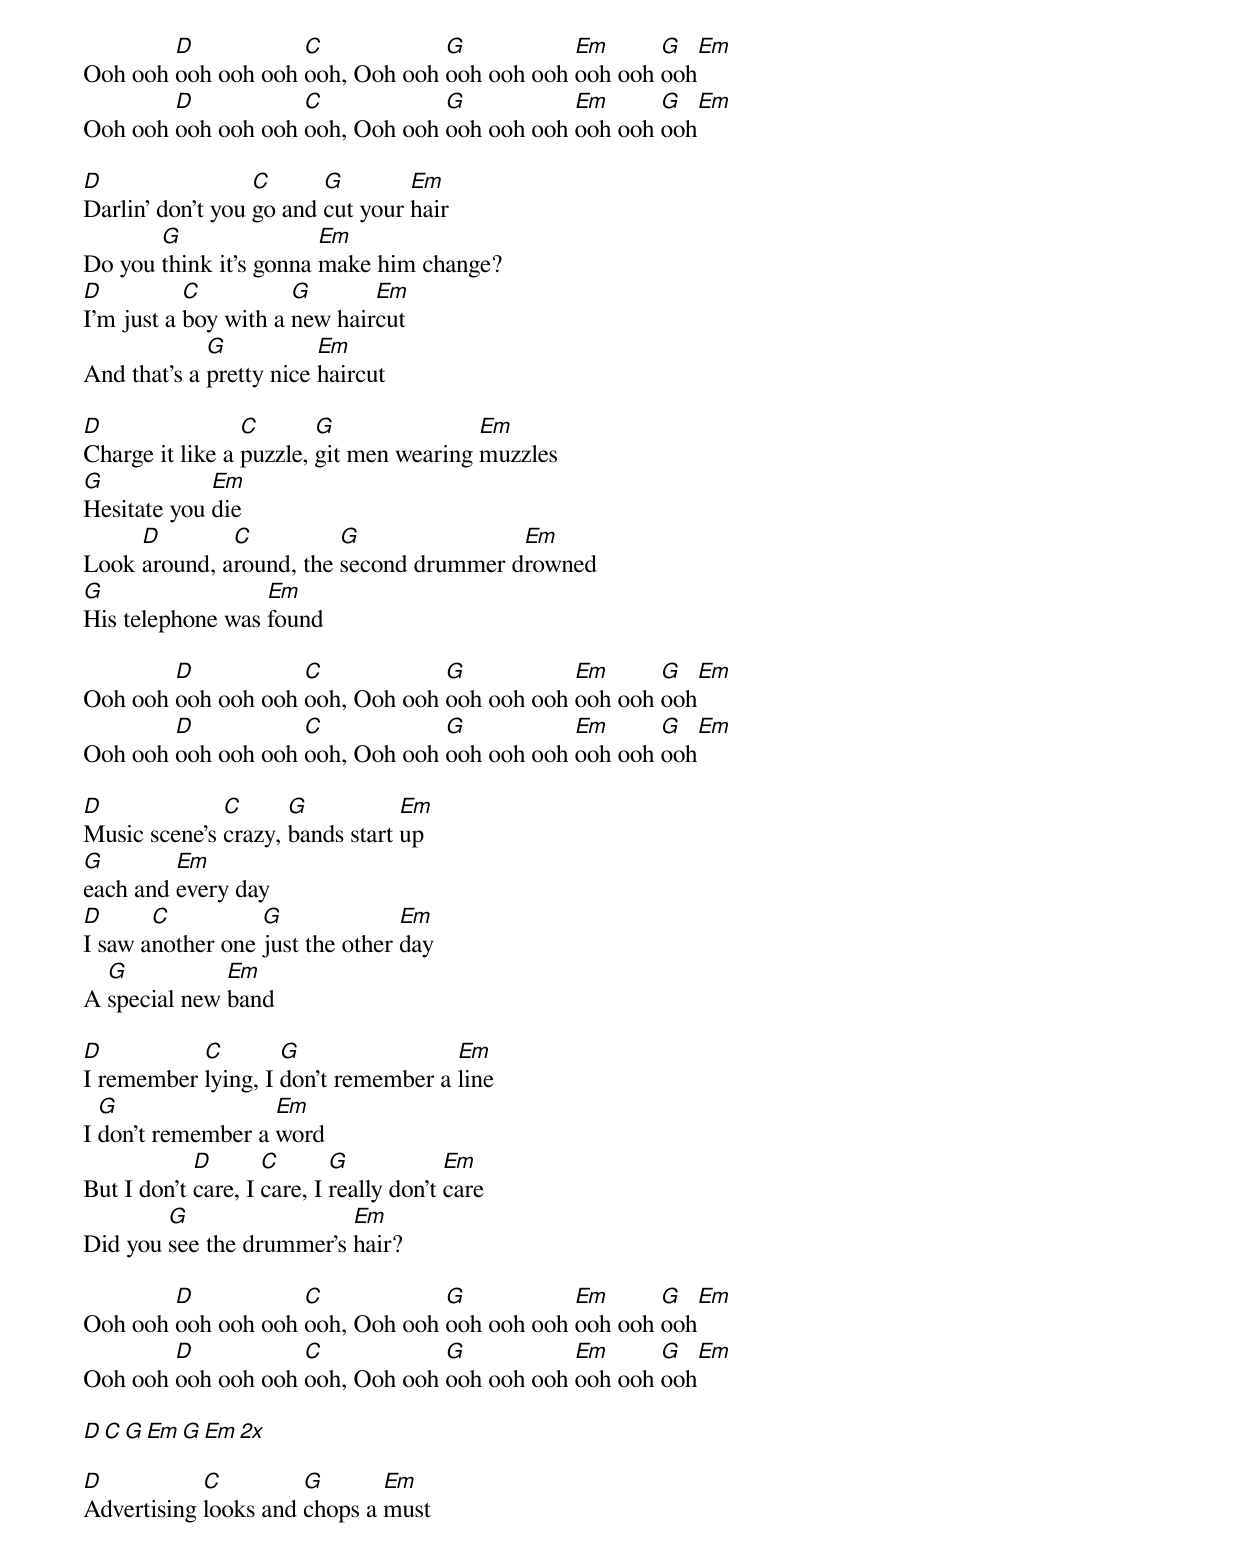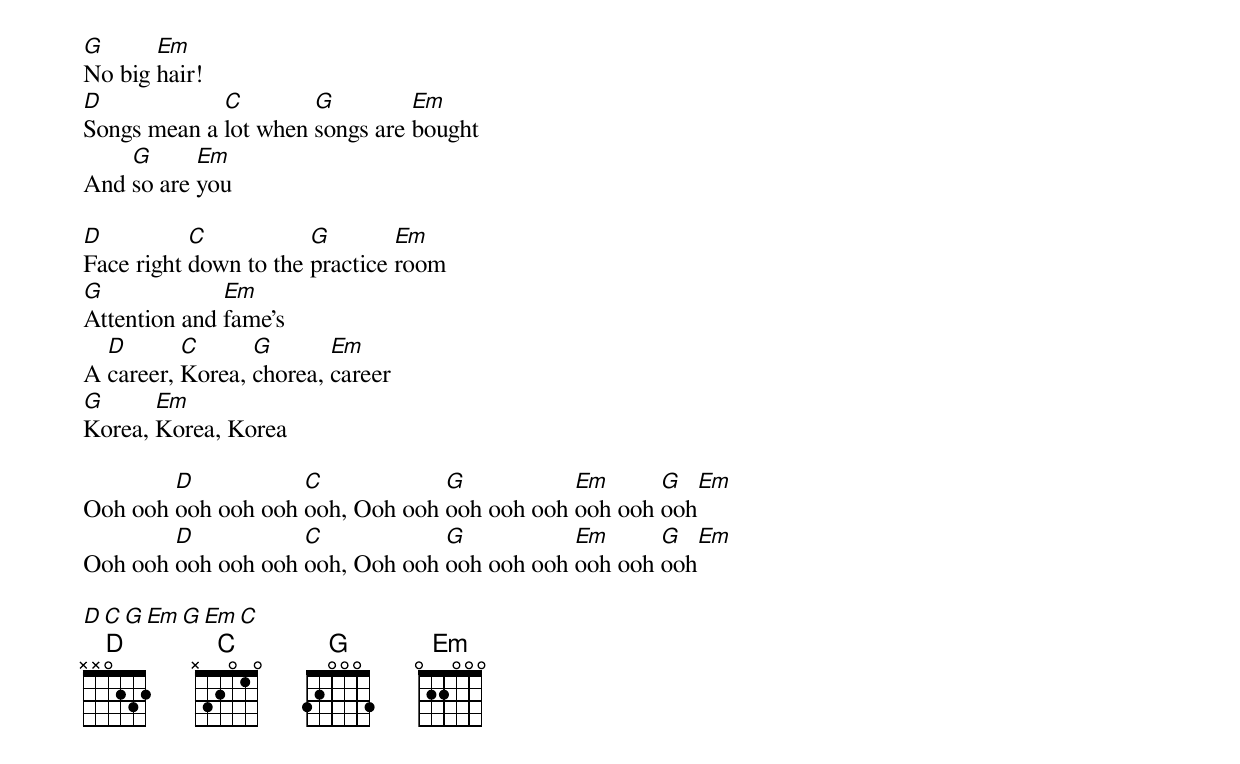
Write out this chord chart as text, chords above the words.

        D           C            G           Em      G  Em
Ooh ooh ooh ooh ooh ooh, Ooh ooh ooh ooh ooh ooh ooh ooh
        D           C            G           Em      G  Em
Ooh ooh ooh ooh ooh ooh, Ooh ooh ooh ooh ooh ooh ooh ooh

D                 C      G        Em
Darlin' don't you go and cut your hair
       G                Em
Do you think it's gonna make him change?
D          C          G       Em
I'm just a boy with a new haircut
             G           Em
And that's a pretty nice haircut

D                C       G               Em
Charge it like a puzzle, git men wearing muzzles
G            Em
Hesitate you die
     D        C          G               Em
Look around, around, the second drummer drowned
G                 Em
His telephone was found

        D           C            G           Em      G  Em
Ooh ooh ooh ooh ooh ooh, Ooh ooh ooh ooh ooh ooh ooh ooh
        D           C            G           Em      G  Em
Ooh ooh ooh ooh ooh ooh, Ooh ooh ooh ooh ooh ooh ooh ooh

D             C      G           Em
Music scene's crazy, bands start up
G        Em
each and every day
D      C          G              Em
I saw another one just the other day
  G           Em
A special new band

D          C        G                Em
I remember lying, I don't remember a line
  G                Em
I don't remember a word
            D       C       G            Em
But I don't care, I care, I really don't care
        G                 Em
Did you see the drummer's hair?

        D           C            G           Em      G  Em
Ooh ooh ooh ooh ooh ooh, Ooh ooh ooh ooh ooh ooh ooh ooh
        D           C            G           Em      G  Em
Ooh ooh ooh ooh ooh ooh, Ooh ooh ooh ooh ooh ooh ooh ooh

D  C  G  Em  G  Em   2x

D           C         G       Em
Advertising looks and chops a must
G      Em
No big hair!
D            C        G         Em
Songs mean a lot when songs are bought
    G      Em
And so are you

D          C           G        Em
Face right down to the practice room
G             Em
Attention and fame's
  D       C      G       Em
A career, Korea, chorea, career
G      Em
Korea, Korea, Korea

        D           C            G           Em      G  Em
Ooh ooh ooh ooh ooh ooh, Ooh ooh ooh ooh ooh ooh ooh ooh
        D           C            G           Em      G  Em
Ooh ooh ooh ooh ooh ooh, Ooh ooh ooh ooh ooh ooh ooh ooh

D  C  G  Em  G  Em  C
